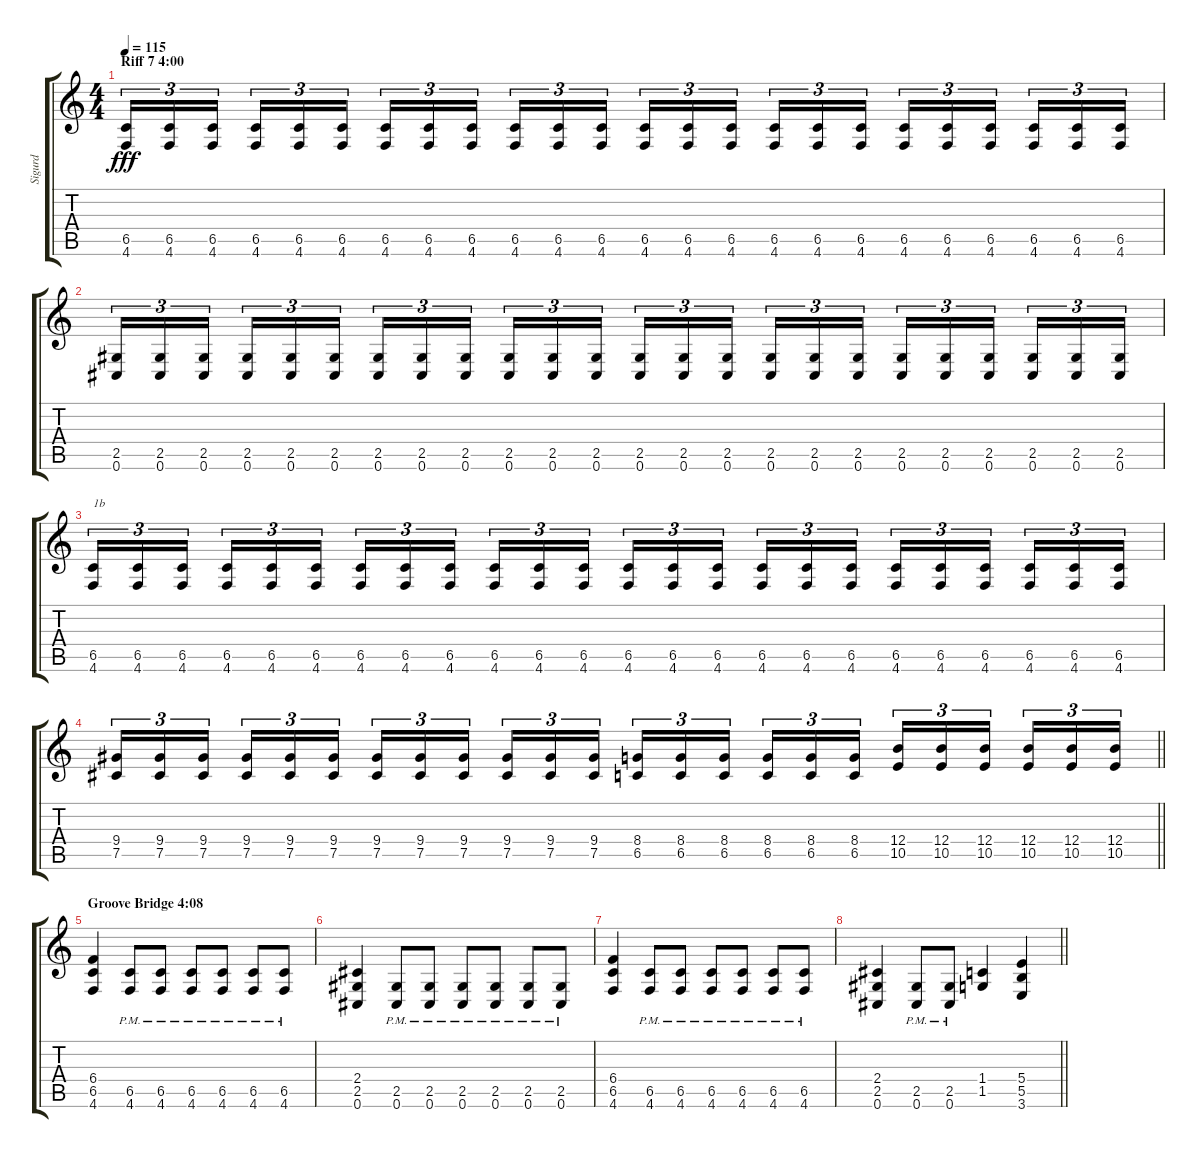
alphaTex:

\track ("Sigurd" "Sigurd") {instrument distortionguitar}
\staff {score tabs}
\tuning (Db4 Ab3 E3 B2 Gb2 Db2) {hide}
\ts (4 4)
\section ("" "Riff 7 4:00")
\tempo 115
\clef g2
\ks c
(6.5 4.6).16{tu (3 2) dy fff} (6.5 4.6).16{tu (3 2)} (6.5 4.6).16{tu (3 2) beam splitsecondary} (6.5 4.6).16{tu (3 2)} (6.5 4.6).16{tu (3 2)} (6.5 4.6).16{tu (3 2)} (6.5 4.6).16{tu (3 2)} (6.5 4.6).16{tu (3 2)} (6.5 4.6).16{tu (3 2) beam splitsecondary} (6.5 4.6).16{tu (3 2)} (6.5 4.6).16{tu (3 2)} (6.5 4.6).16{tu (3 2)} (6.5 4.6).16{tu (3 2)} (6.5 4.6).16{tu (3 2)} (6.5 4.6).16{tu (3 2) beam splitsecondary} (6.5 4.6).16{tu (3 2)} (6.5 4.6).16{tu (3 2)} (6.5 4.6).16{tu (3 2)} (6.5 4.6).16{tu (3 2)} (6.5 4.6).16{tu (3 2)} (6.5 4.6).16{tu (3 2) beam splitsecondary} (6.5 4.6).16{tu (3 2)} (6.5 4.6).16{tu (3 2)} (6.5 4.6).16{tu (3 2)} |
(2.5 0.6).16{tu (3 2)} (2.5 0.6).16{tu (3 2)} (2.5 0.6).16{tu (3 2) beam splitsecondary} (2.5 0.6).16{tu (3 2)} (2.5 0.6).16{tu (3 2)} (2.5 0.6).16{tu (3 2)} (2.5 0.6).16{tu (3 2)} (2.5 0.6).16{tu (3 2)} (2.5 0.6).16{tu (3 2) beam splitsecondary} (2.5 0.6).16{tu (3 2)} (2.5 0.6).16{tu (3 2)} (2.5 0.6).16{tu (3 2)} (2.5 0.6).16{tu (3 2)} (2.5 0.6).16{tu (3 2)} (2.5 0.6).16{tu (3 2) beam splitsecondary} (2.5 0.6).16{tu (3 2)} (2.5 0.6).16{tu (3 2)} (2.5 0.6).16{tu (3 2)} (2.5 0.6).16{tu (3 2)} (2.5 0.6).16{tu (3 2)} (2.5 0.6).16{tu (3 2) beam splitsecondary} (2.5 0.6).16{tu (3 2)} (2.5 0.6).16{tu (3 2)} (2.5 0.6).16{tu (3 2)} |
(6.5 4.6).16{tu (3 2) txt "1b"} (6.5 4.6).16{tu (3 2)} (6.5 4.6).16{tu (3 2) beam splitsecondary} (6.5 4.6).16{tu (3 2)} (6.5 4.6).16{tu (3 2)} (6.5 4.6).16{tu (3 2)} (6.5 4.6).16{tu (3 2)} (6.5 4.6).16{tu (3 2)} (6.5 4.6).16{tu (3 2) beam splitsecondary} (6.5 4.6).16{tu (3 2)} (6.5 4.6).16{tu (3 2)} (6.5 4.6).16{tu (3 2)} (6.5 4.6).16{tu (3 2)} (6.5 4.6).16{tu (3 2)} (6.5 4.6).16{tu (3 2) beam splitsecondary} (6.5 4.6).16{tu (3 2)} (6.5 4.6).16{tu (3 2)} (6.5 4.6).16{tu (3 2)} (6.5 4.6).16{tu (3 2)} (6.5 4.6).16{tu (3 2)} (6.5 4.6).16{tu (3 2) beam splitsecondary} (6.5 4.6).16{tu (3 2)} (6.5 4.6).16{tu (3 2)} (6.5 4.6).16{tu (3 2)} |
\barLineRight lightlight
(9.4 7.5).16{tu (3 2)} (9.4 7.5).16{tu (3 2)} (9.4 7.5).16{tu (3 2) beam splitsecondary} (9.4 7.5).16{tu (3 2)} (9.4 7.5).16{tu (3 2)} (9.4 7.5).16{tu (3 2)} (9.4 7.5).16{tu (3 2)} (9.4 7.5).16{tu (3 2)} (9.4 7.5).16{tu (3 2) beam splitsecondary} (9.4 7.5).16{tu (3 2)} (9.4 7.5).16{tu (3 2)} (9.4 7.5).16{tu (3 2)} (8.4 6.5).16{tu (3 2)} (8.4 6.5).16{tu (3 2)} (8.4 6.5).16{tu (3 2) beam splitsecondary} (8.4 6.5).16{tu (3 2)} (8.4 6.5).16{tu (3 2)} (8.4 6.5).16{tu (3 2)} (12.4 10.5).16{tu (3 2)} (12.4 10.5).16{tu (3 2)} (12.4 10.5).16{tu (3 2) beam splitsecondary} (12.4 10.5).16{tu (3 2)} (12.4 10.5).16{tu (3 2)} (12.4 10.5).16{tu (3 2)} |
\section ("" "Groove Bridge 4:08")
(6.4 6.5 4.6).4 (6.5{pm} 4.6{pm}).8 (6.5{pm} 4.6{pm}).8 (6.5{pm} 4.6{pm}).8 (6.5{pm} 4.6{pm}).8 (6.5{pm} 4.6{pm}).8 (6.5{pm} 4.6{pm}).8 |
(2.4 2.5 0.6).4 (2.5{pm} 0.6{pm}).8 (2.5{pm} 0.6{pm}).8 (2.5{pm} 0.6{pm}).8 (2.5{pm} 0.6{pm}).8 (2.5{pm} 0.6{pm}).8 (2.5{pm} 0.6{pm}).8 |
(6.4 6.5 4.6).4 (6.5{pm} 4.6{pm}).8 (6.5{pm} 4.6{pm}).8 (6.5{pm} 4.6{pm}).8 (6.5{pm} 4.6{pm}).8 (6.5{pm} 4.6{pm}).8 (6.5{pm} 4.6{pm}).8 |
\barLineRight lightlight
(2.4 2.5 0.6).4 (2.5{pm} 0.6{pm}).8 (2.5{pm} 0.6{pm}).8 (1.4 1.5).4 (5.4 5.5 3.6).4
